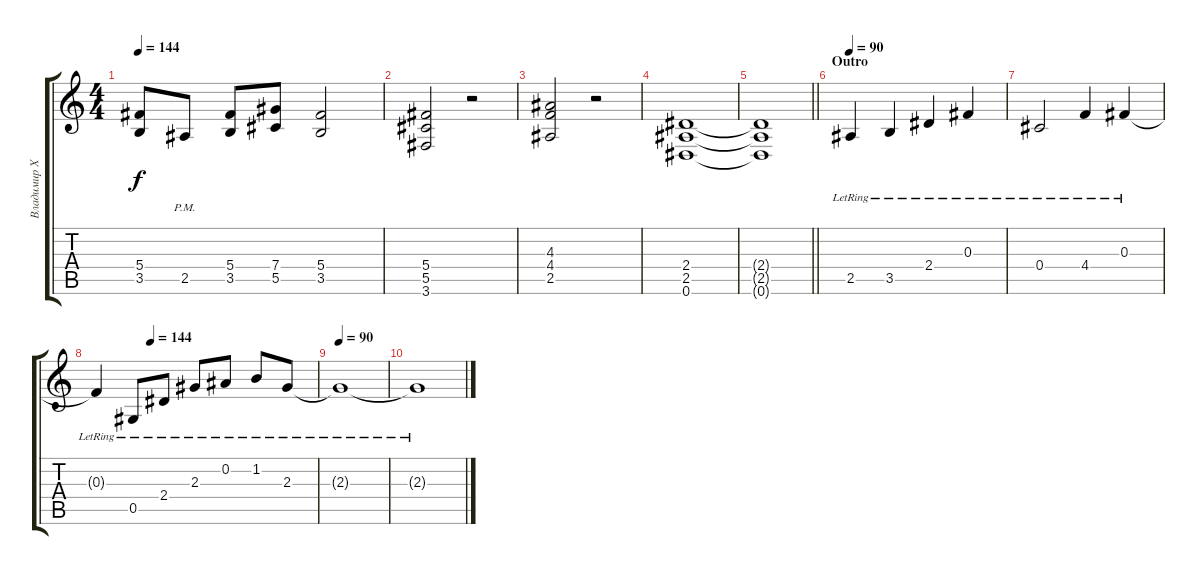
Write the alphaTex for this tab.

\track ("Владимир Холстинин" "Владимир Х") {instrument electricguitarclean}
\staff {score tabs}
\tuning (Eb4 Bb3 Gb3 Db3 Ab2 Eb2) {hide}
\ts (4 4)
\tempo 144
\clef g2
\ks c
(5.4{t} 3.5{t}).8{dy f} 2.5{pm}.8 (5.4 3.5).8 (7.4 5.5).8 (5.4 3.5).2 |
(5.4 5.5 3.6).2 r.2 |
(4.3 4.4 2.5).2 r.2 |
(2.4 2.5 0.6).1 |
\barLineRight lightlight
(2.4{t} 2.5{t} 0.6{t}).1 |
\section ("" "Outro")
\tempo 90
2.5{lr}.4{instrument electricguitarclean} 3.5{lr}.4 2.4{lr}.4 0.3{lr}.4 |
0.4{lr}.2 4.4{lr}.4 0.3{lr}.4 |
\tempo (144 0.25)
0.3{lr t}.4 0.5{lr}.8 2.4{lr}.8 2.3{lr}.8 0.2{lr}.8 1.2{lr}.8 2.3{lr}.8 |
\tempo 90
2.3{lr t}.1 |
2.3{lr t}.1
